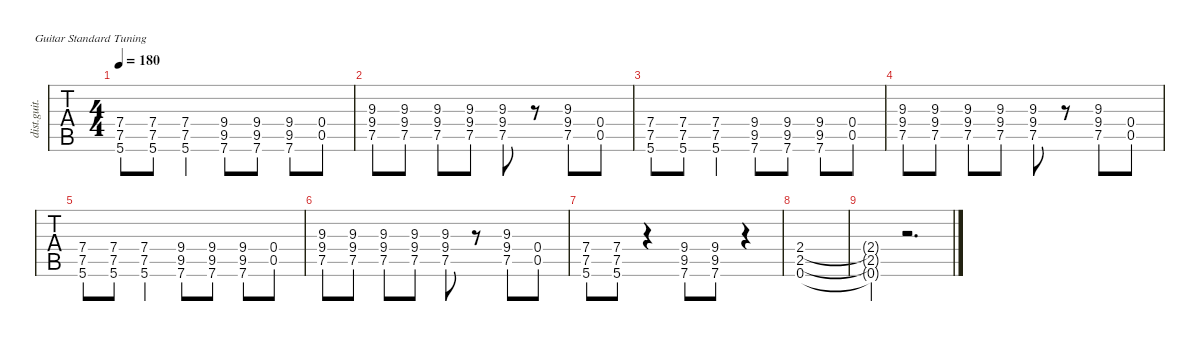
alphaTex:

\defaultSystemsLayout 4
\hideDynamics
\bracketExtendMode nobrackets
\otherSystemsTrackNameOrientation horizontal
\track ("Gitah!" "dist.guit.") {instrument distortionguitar}
\staff {tabs}
\tuning (E4 B3 G3 D3 A2 E2)
\ts (4 4)
\tempo 180
\clef g2
\ks c
(7.4 7.5 5.6).8{dy f beam Up} (7.4 7.5 5.6).8{beam Up} (7.4 7.5 5.6).4{beam Up} (9.4 9.5{acc #} 7.6).8{beam Up} (9.4 9.5{acc #} 7.6).8{beam Up} (9.4 9.5{acc #} 7.6).8{beam Up} (0.4 0.5).8{beam Up} |
(9.3 9.4 7.5).8{beam Up} (9.3 9.4 7.5).8{beam Up} (9.3 9.4 7.5).8{beam Up} (9.3 9.4 7.5).8{beam Up} (9.3 9.4 7.5).8{beam Up} r.8{beam Up} (9.3 9.4 7.5).8{beam Up} (0.4 0.5).8{beam Up} |
(7.4 7.5 5.6).8{beam Up} (7.4 7.5 5.6).8{beam Up} (7.4 7.5 5.6).4{beam Up} (9.4 9.5{acc #} 7.6).8{beam Up} (9.4 9.5{acc #} 7.6).8{beam Up} (9.4 9.5{acc #} 7.6).8{beam Up} (0.4 0.5).8{beam Up} |
(9.3 9.4 7.5).8{beam Up} (9.3 9.4 7.5).8{beam Up} (9.3 9.4 7.5).8{beam Up} (9.3 9.4 7.5).8{beam Up} (9.3 9.4 7.5).8{beam Up} r.8{beam Up} (9.3 9.4 7.5).8{beam Up} (0.4 0.5).8{beam Up} |
(7.4 7.5 5.6).8{beam Up} (7.4 7.5 5.6).8{beam Up} (7.4 7.5 5.6).4{beam Up} (9.4 9.5{acc #} 7.6).8{beam Up} (9.4 9.5{acc #} 7.6).8{beam Up} (9.4 9.5{acc #} 7.6).8{beam Up} (0.4 0.5).8{beam Up} |
(9.3 9.4 7.5).8{beam Up} (9.3 9.4 7.5).8{beam Up} (9.3 9.4 7.5).8{beam Up} (9.3 9.4 7.5).8{beam Up} (9.3 9.4 7.5).8{beam Up} r.8{beam Up} (9.3 9.4 7.5).8{beam Up} (0.4 0.5).8{beam Up} |
(7.4 7.5 5.6).8{beam Up} (7.4 7.5 5.6).8{beam Up} r.4{beam Up} (9.4 9.5{acc #} 7.6).8{beam Up} (9.4 9.5{acc #} 7.6).8{beam Up} r.4{beam Up} |
(2.4 2.5 0.6).1{beam Up} |
(2.4{t} 2.5{t} 0.6{t}).4{beam Up} r.2{d beam Up}
